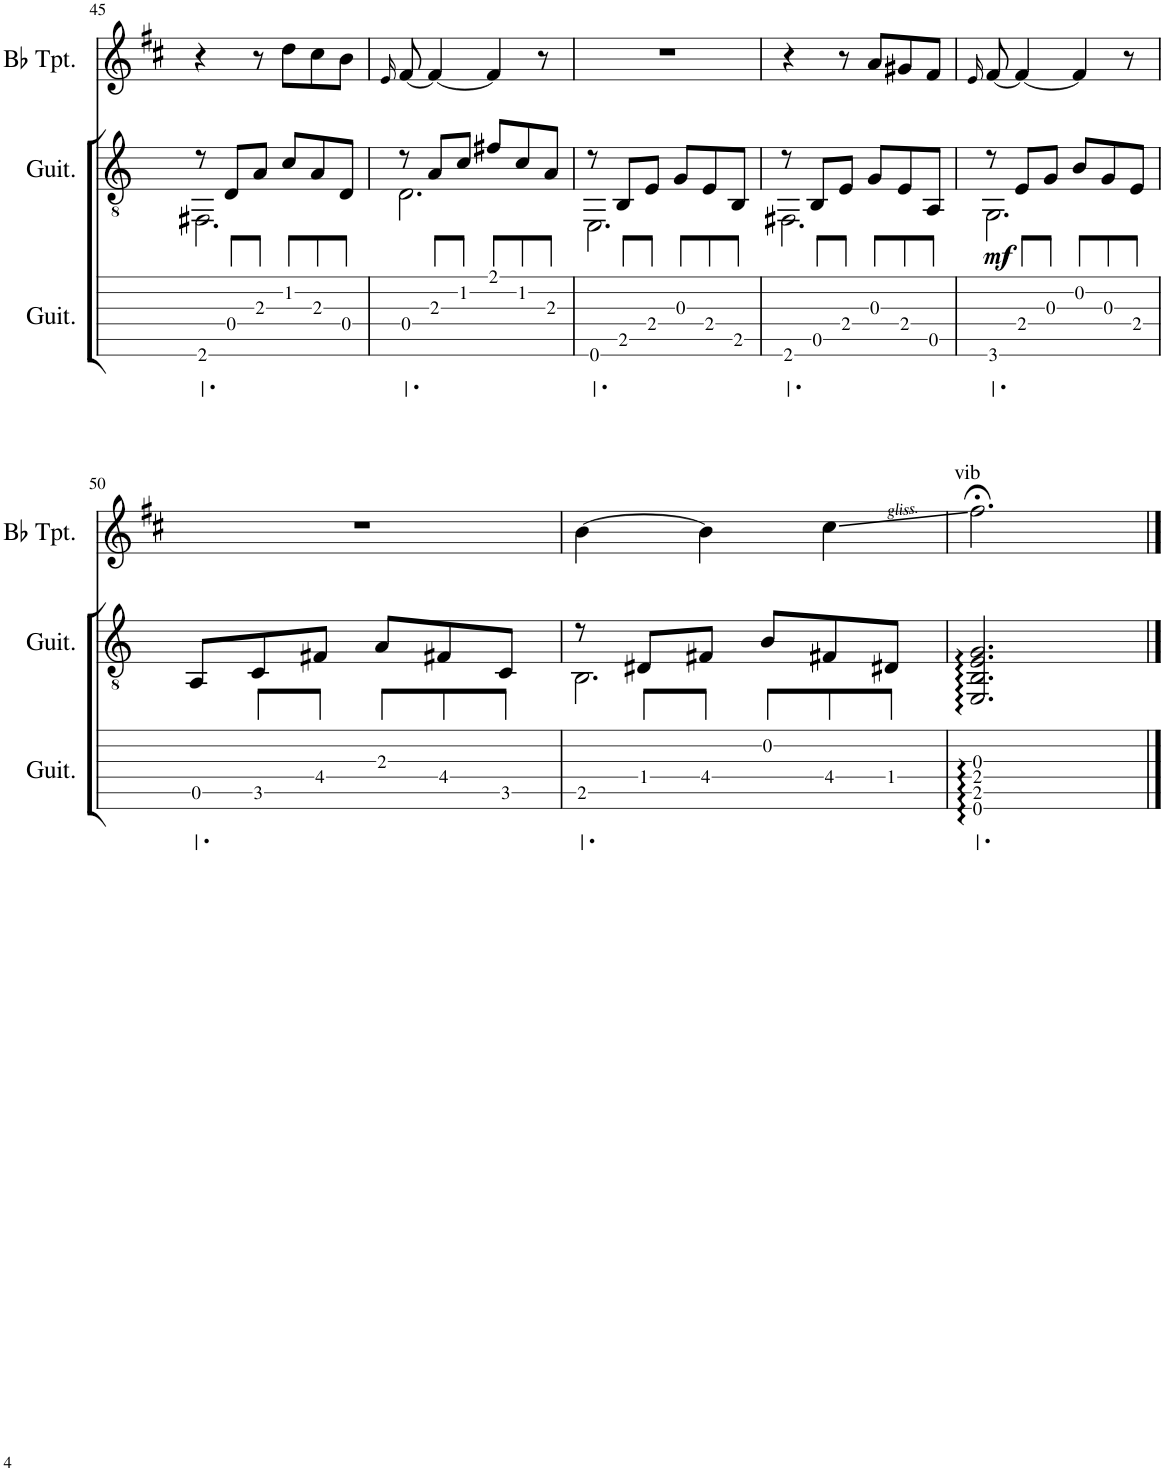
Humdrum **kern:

**kern	**kern	**dynam	**kern
*part3	*part2	*part2	*part1
*staff3	*staff2	*staff2	*staff1
*I"Classical Guitar	*I"Classical Guitar	*	*I"Bb Trumpet
*I'Guit.	*I'Guit.	*	*I'Bb Tpt.
!!LO:PB:g=z
*	*clefGv2	*	*clefG2
*	*	*	*Trd1c2
*k[]	*k[]	*	*k[f#c#]
*M6/8	*M6/8	*	*M6/8
=45	=45	=45	=45
*^	*^	*	*
8r	2.GG-X\	8r	2.FF#X\	.	4r
8D/L	.	8D/L	.	.	.
8A/J	.	8A/J	.	.	8r
8c/L	.	8c/L	.	.	8dd\L
8A/	.	8A/	.	.	8cc#\
8D/J	.	8D/J	.	.	8b\J
=46	=46	=46	=46	=46	=46
.	.	.	.	.	16qe/
8r	2.D\	8r	2.D\	.	[8f#/
8A/L	.	8A/L	.	.	4f#/_
8c/J	.	8c/J	.	.	.
8f#X/L	.	8f#X/L	.	.	4f#/]
8c/	.	8c/	.	.	.
8A/J	.	8A/J	.	.	8r
=47	=47	=47	=47	=47	=47
8r	2.EE\	8r	2.EE\	.	2.r
8BB/L	.	8BB/L	.	.	.
8E/J	.	8E/J	.	.	.
8G/L	.	8G/L	.	.	.
8E/	.	8E/	.	.	.
8BB/J	.	8BB/J	.	.	.
=48	=48	=48	=48	=48	=48
!	!LO:N:vis=2	!	!LO:N:vis=2.	!	!
8r	8%5GG-X\	8r	8%5FF#X\	.	4r
8AA/L	.	8BB/L	.	.	.
8E/J	.	8E/J	.	.	8r
8G/L	.	8G/L	.	.	8a/L
8E/	.	8E/	.	.	8g#X/
8AA/J	8ryy	8AA/J	8ryy	.	8f#/J
=49	=49	=49	=49	=49	=49
.	.	.	.	.	16qe/
!	!LO:N:vis=2	!	!LO:N:vis=2.	!LO:DY:b	!
8r	8%5GG\	8r	8%5GG\	mf	[8f#/
8E/L	.	8E/L	.	.	4f#/_
8G/J	.	8G/J	.	.	.
8B/L	.	8B/L	.	.	4f#/]
8G/	.	8G/	.	.	.
8E/J	8ryy	8E/J	8ryy	.	8r
*	*	*v	*v	*	*
!!LO:LB:g=z
=50	=50	=50	=50	=50
8r	2.AA\	8AA/L	.	2.r
8C/L	.	8C/	.	.
8F#X/J	.	8F#X/J	.	.
8A/L	.	8A/L	.	.
8F#X/	.	8F#X/	.	.
8C/J	.	8C/J	.	.
=51	=51	=51	=51	=51
*	*	*^	*	*
8r	2.BB\	8r	2.BB\	.	[4b\
8D#X/L	.	8D#X/L	.	.	.
8F#X/J	.	8F#X/J	.	.	4b\]
8B/L	.	8B/L	.	.	.
8F#X/	.	8F#X/	.	.	4cc#\
8D#X/J	.	8D#X/J	.	.	.
*v	*v	*	*	*	*
*	*v	*v	*	*
=52	=52	=52	=52
!	!	!	!LO:TX:a:t=vib
2.EE\:: 2.BB\:: 2.E\:: 2.G\::	2.EE/:: 2.BB/:: 2.E/:: 2.G/::	.	2.ff#;<\
==	==	==	==
*-	*-	*-	*-
